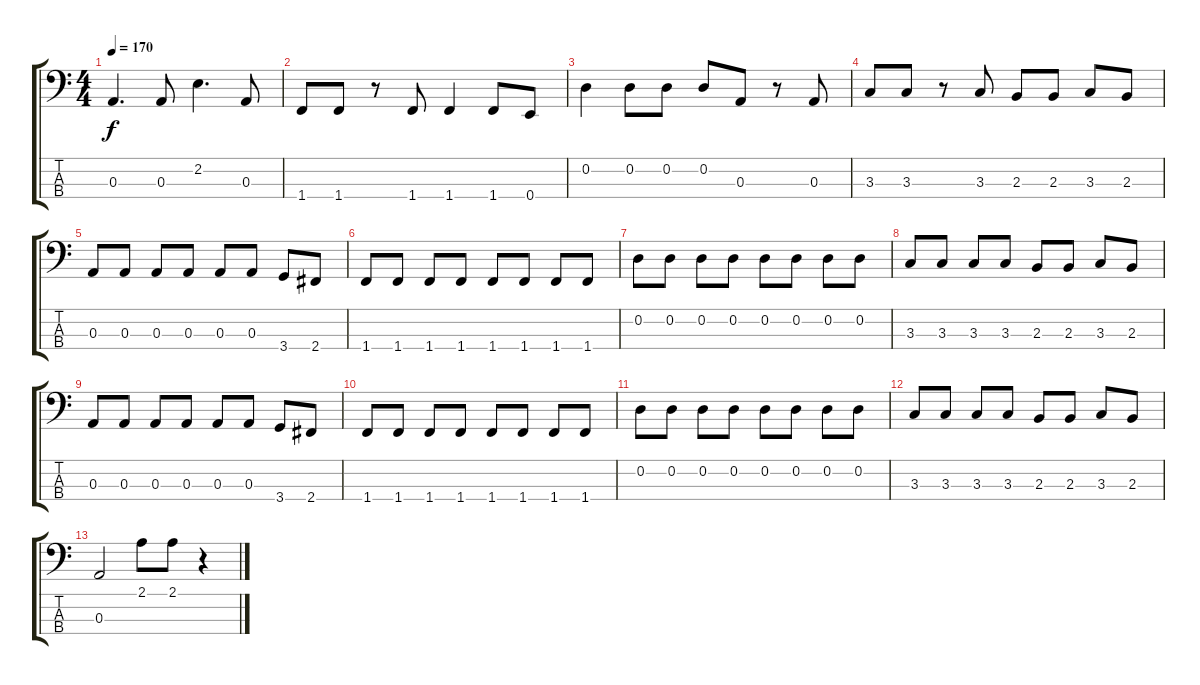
\track "" {instrument electricbassfinger}
\staff {score tabs}
\tuning (G2 D2 A1 E1) {hide}
\ts (4 4)
\tempo 170
\clef f4
\ks c
0.3.4{d dy f} 0.3.8 2.2.4{d} 0.3.8 |
1.4.8 1.4.8 r.8 1.4.8 1.4.4 1.4.8 0.4.8 |
0.2.4 0.2.8 0.2.8 0.2.8 0.3.8 r.8 0.3.8 |
3.3.8 3.3.8 r.8 3.3.8 2.3.8 2.3.8 3.3.8 2.3.8 |
0.3.8 0.3.8 0.3.8 0.3.8 0.3.8 0.3.8 3.4.8 2.4.8 |
1.4.8 1.4.8 1.4.8 1.4.8 1.4.8 1.4.8 1.4.8 1.4.8 |
0.2.8 0.2.8 0.2.8 0.2.8 0.2.8 0.2.8 0.2.8 0.2.8 |
3.3.8 3.3.8 3.3.8 3.3.8 2.3.8 2.3.8 3.3.8 2.3.8 |
0.3.8 0.3.8 0.3.8 0.3.8 0.3.8 0.3.8 3.4.8 2.4.8 |
1.4.8 1.4.8 1.4.8 1.4.8 1.4.8 1.4.8 1.4.8 1.4.8 |
0.2.8 0.2.8 0.2.8 0.2.8 0.2.8 0.2.8 0.2.8 0.2.8 |
3.3.8 3.3.8 3.3.8 3.3.8 2.3.8 2.3.8 3.3.8 2.3.8 |
0.3.2 2.1.8 2.1.8 r.4
